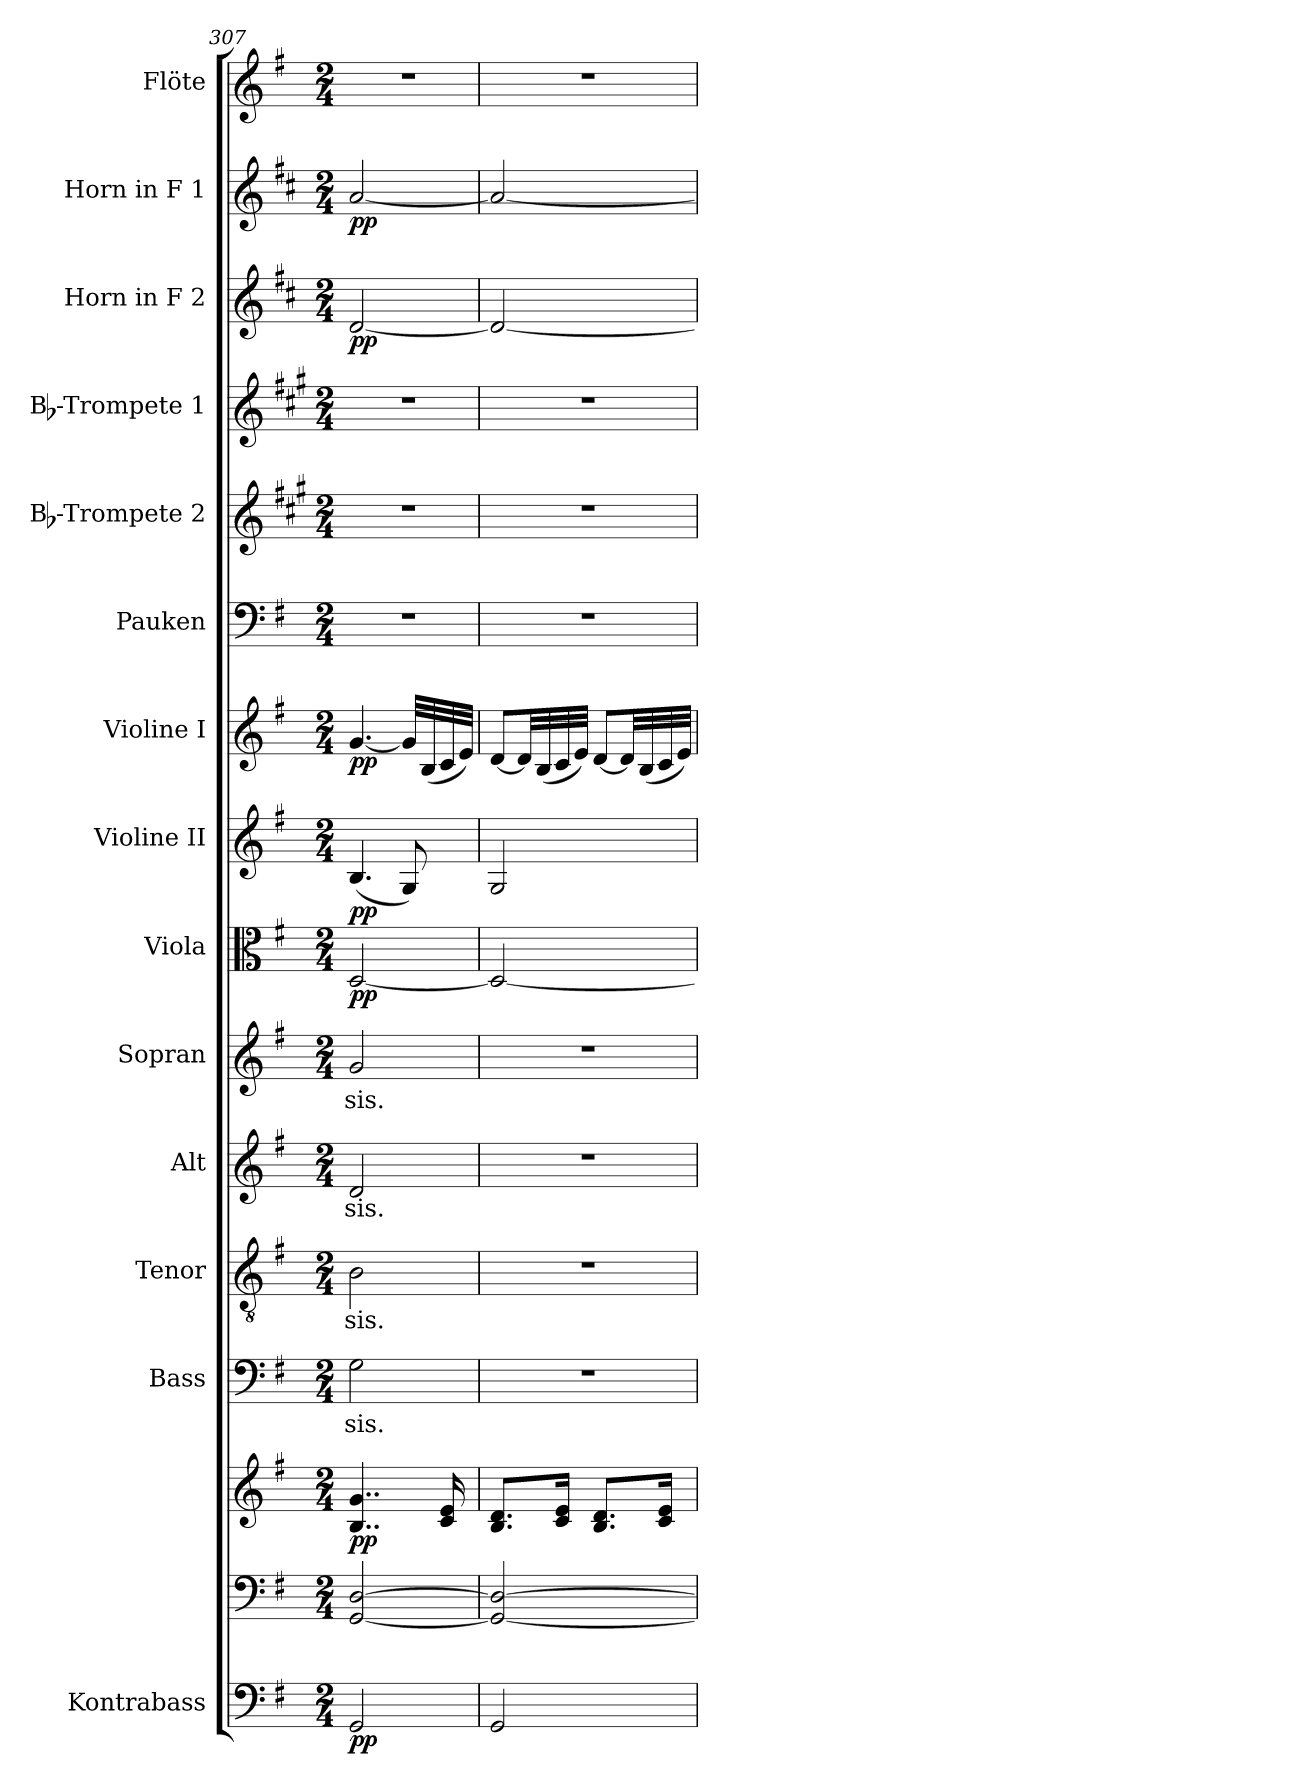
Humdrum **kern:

**kern	**dynam	**kern	**kern	**dynam	**kern	**text	**kern	**text	**kern	**text	**kern	**text	**kern	**dynam	**kern	**dynam	**kern	**dynam	**kern	**kern	**kern	**kern	**dynam	**kern	**dynam	**kern
*part15	*part15	*part14	*part14	*part14	*part13	*part13	*part12	*part12	*part11	*part11	*part10	*part10	*part9	*part9	*part8	*part8	*part7	*part7	*part6	*part5	*part4	*part3	*part3	*part2	*part2	*part1
*staff16	*staff16	*staff15	*staff14	*staff14/15	*staff13	*staff13	*staff12	*staff12	*staff11	*staff11	*staff10	*staff10	*staff9	*staff9	*staff8	*staff8	*staff7	*staff7	*staff6	*staff5	*staff4	*staff3	*staff3	*staff2	*staff2	*staff1
*I"Kontrabass	*	*	*	*	*I"Bass	*	*I"Tenor	*	*I"Alt	*	*I"Sopran	*	*I"Viola	*	*I"Violine II	*	*I"Violine I	*	*I"Pauken	*I"Bb-Trompete 2	*I"Bb-Trompete 1	*I"Horn in F 2	*	*I"Horn in F 1	*	*I"Flöte
*I'Kb.	*	*	*	*	*I'B.	*	*I'T.	*	*I'A.	*	*I'S.	*	*I'Vla.	*	*I'Vl. II	*	*I'Vl. I	*	*I'Pk.	*I'Bb Trp. 2	*I'Bb Trp. 1	*	*	*	*	*I'Fl.
*clefF4	*	*clefF4	*clefG2	*	*clefF4	*	*clefGv2	*	*clefG2	*	*clefG2	*	*clefC3	*	*clefG2	*	*clefG2	*	*clefF4	*clefG2	*clefG2	*clefG2	*	*clefG2	*	*clefG2
*ITrd7c12	*	*	*	*	*	*	*	*	*	*	*	*	*	*	*	*	*	*	*	*ITrd1c2	*ITrd1c2	*ITrd4c7	*	*ITrd4c7	*	*
*k[f#]	*	*k[f#]	*k[f#]	*	*k[f#]	*	*k[f#]	*	*k[f#]	*	*k[f#]	*	*k[f#]	*	*k[f#]	*	*k[f#]	*	*k[f#]	*k[f#]	*k[f#]	*k[f#]	*	*k[f#]	*	*k[f#]
*G:	*	*G:	*G:	*	*G:	*	*G:	*	*G:	*	*G:	*	*G:	*	*G:	*	*G:	*	*G:	*G:	*G:	*G:	*	*G:	*	*G:
*M2/4	*	*M2/4	*M2/4	*	*M2/4	*	*M2/4	*	*M2/4	*	*M2/4	*	*M2/4	*	*M2/4	*	*M2/4	*	*M2/4	*M2/4	*M2/4	*M2/4	*	*M2/4	*	*M2/4
=307	=307	=307	=307	=307	=307	=307	=307	=307	=307	=307	=307	=307	=307	=307	=307	=307	=307	=307	=307	=307	=307	=307	=307	=307	=307	=307
!	!LO:DY:b	!	!	!LO:DY:b	!	!LO:LY:b	!	!LO:LY:b	!	!LO:LY:b	!	!LO:LY:b	!	!LO:DY:b	!	!LO:DY:b	!	!LO:DY:b	!	!	!	!	!LO:DY:b	!	!LO:DY:b	!
2GGG/	pp	[2GG/ [2D/	4..B/ 4..g/	pp	2G\	-sis.	2B\	-sis.	2d/	-sis.	2g/	-sis.	[2D/	pp	(<4.B/	pp	[4.g/	pp	2r	2r	2r	[2G/	pp	[2d/	pp	2r
.	.	.	.	.	.	.	.	.	.	.	.	.	.	.	8G/)	.	32g/LLL]	.	.	.	.	.	.	.	.	.
.	.	.	.	.	.	.	.	.	.	.	.	.	.	.	.	.	(<32B/	.	.	.	.	.	.	.	.	.
.	.	.	16c/ 16e/	.	.	.	.	.	.	.	.	.	.	.	.	.	32c/	.	.	.	.	.	.	.	.	.
.	.	.	.	.	.	.	.	.	.	.	.	.	.	.	.	.	32e/JJJ)	.	.	.	.	.	.	.	.	.
=308	=308	=308	=308	=308	=308	=308	=308	=308	=308	=308	=308	=308	=308	=308	=308	=308	=308	=308	=308	=308	=308	=308	=308	=308	=308	=308
2GGG/	.	2GG/_ 2D/_	8.B/ 8.d/L	.	2r	.	2r	.	2r	.	2r	.	2D/_	.	2G/	.	[8d/L	.	2r	2r	2r	2G/_	.	2d/_	.	2r
.	.	.	.	.	.	.	.	.	.	.	.	.	.	.	.	.	32d/LL]	.	.	.	.	.	.	.	.	.
.	.	.	.	.	.	.	.	.	.	.	.	.	.	.	.	.	(<32B/	.	.	.	.	.	.	.	.	.
.	.	.	16c/ 16e/Jk	.	.	.	.	.	.	.	.	.	.	.	.	.	32c/	.	.	.	.	.	.	.	.	.
.	.	.	.	.	.	.	.	.	.	.	.	.	.	.	.	.	32e/JJJ)	.	.	.	.	.	.	.	.	.
.	.	.	8.B/ 8.d/L	.	.	.	.	.	.	.	.	.	.	.	.	.	[8d/L	.	.	.	.	.	.	.	.	.
.	.	.	.	.	.	.	.	.	.	.	.	.	.	.	.	.	32d/LL]	.	.	.	.	.	.	.	.	.
.	.	.	.	.	.	.	.	.	.	.	.	.	.	.	.	.	(<32B/	.	.	.	.	.	.	.	.	.
.	.	.	16c/ 16e/Jk	.	.	.	.	.	.	.	.	.	.	.	.	.	32c/	.	.	.	.	.	.	.	.	.
.	.	.	.	.	.	.	.	.	.	.	.	.	.	.	.	.	32e/JJJ)	.	.	.	.	.	.	.	.	.
=	=	=	=	=	=	=	=	=	=	=	=	=	=	=	=	=	=	=	=	=	=	=	=	=	=	=
*-	*-	*-	*-	*-	*-	*-	*-	*-	*-	*-	*-	*-	*-	*-	*-	*-	*-	*-	*-	*-	*-	*-	*-	*-	*-	*-
